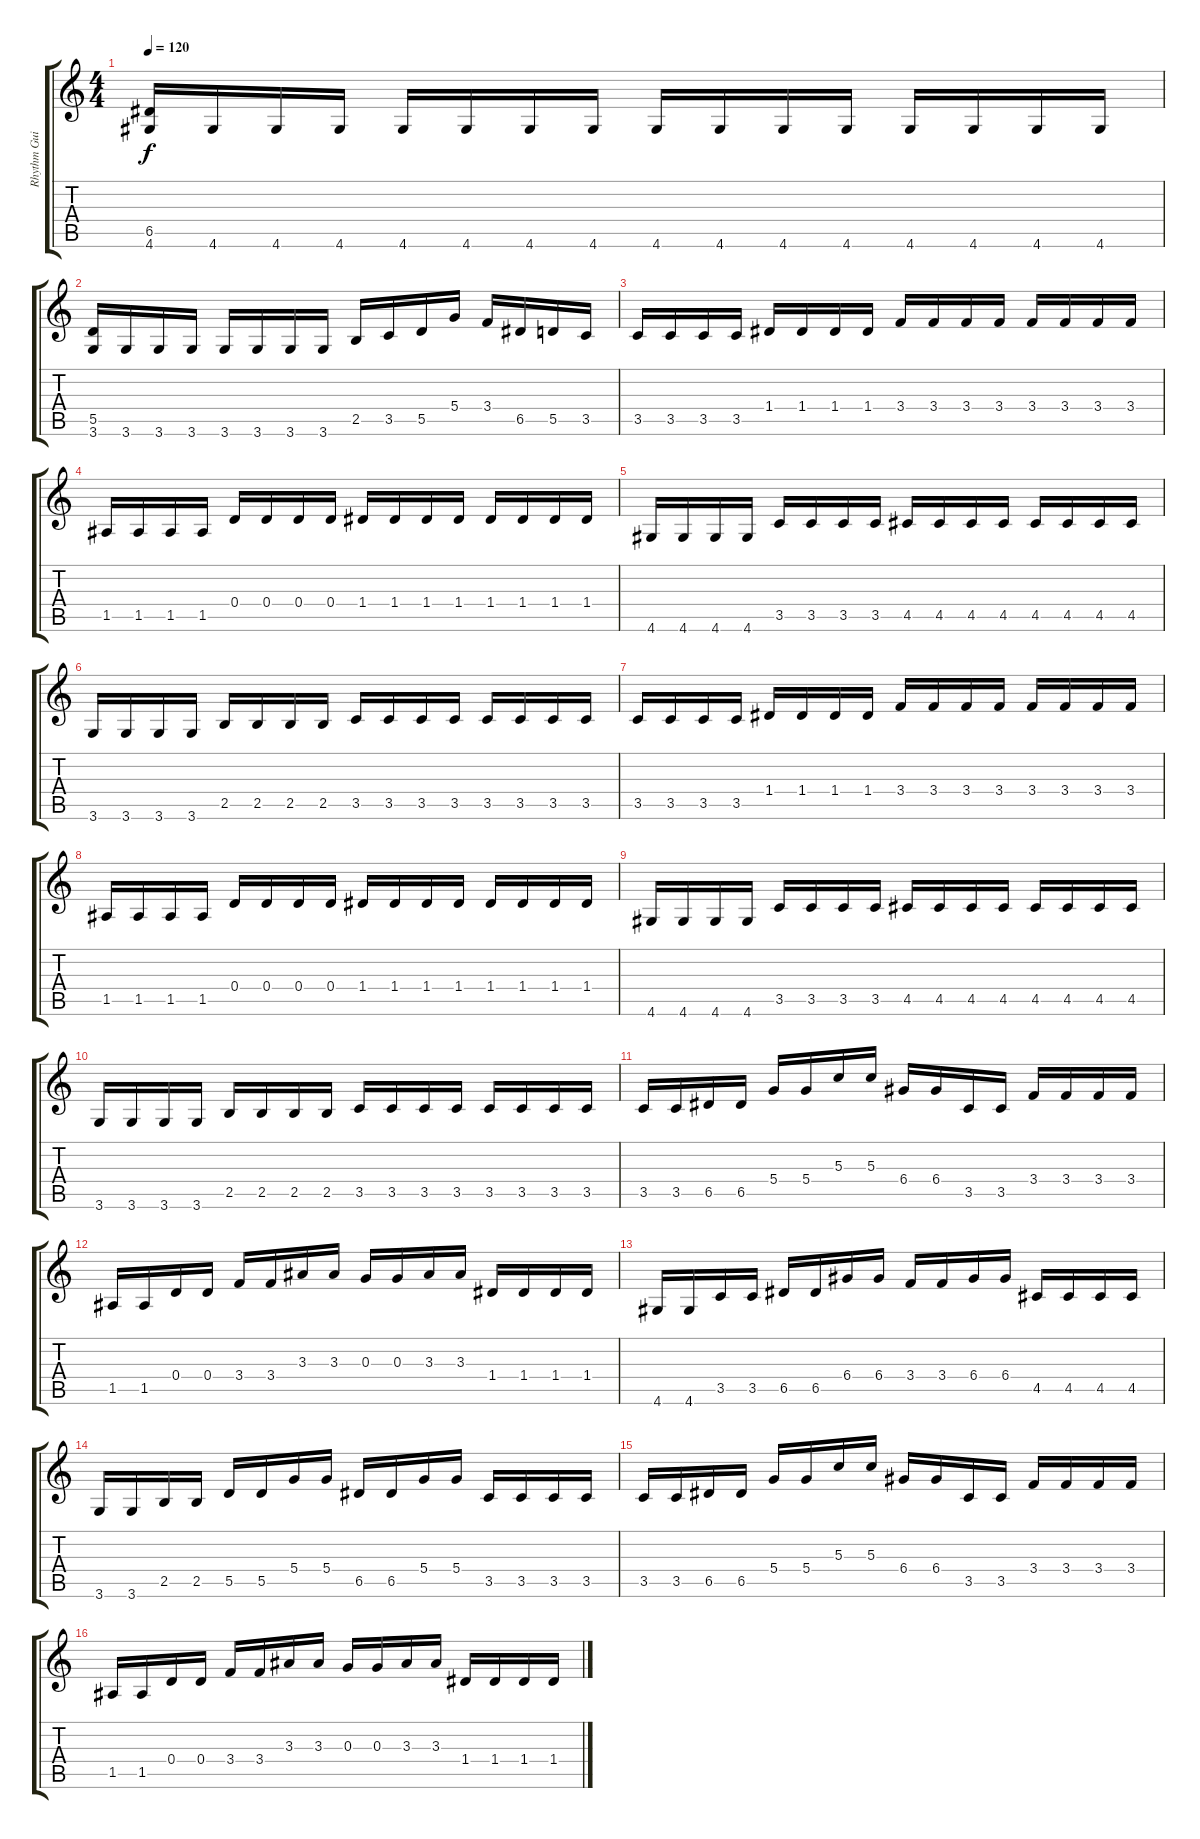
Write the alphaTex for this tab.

\track ("Rhythm Guitar" "Rhythm Gui") {instrument distortionguitar}
\staff {score tabs}
\tuning (E4 B3 G3 D3 A2 E2) {hide}
\ts (4 4)
\tempo 120
\clef g2
\ks c
(6.5 4.6).16{dy f} 4.6.16 4.6.16 4.6.16 4.6.16 4.6.16 4.6.16 4.6.16 4.6.16 4.6.16 4.6.16 4.6.16 4.6.16 4.6.16 4.6.16 4.6.16 |
(5.5 3.6).16 3.6.16 3.6.16 3.6.16 3.6.16 3.6.16 3.6.16 3.6.16 2.5.16 3.5.16 5.5.16 5.4.16 3.4.16 6.5.16 5.5.16 3.5.16 |
3.5.16 3.5.16 3.5.16 3.5.16 1.4.16 1.4.16 1.4.16 1.4.16 3.4.16 3.4.16 3.4.16 3.4.16 3.4.16 3.4.16 3.4.16 3.4.16 |
1.5.16 1.5.16 1.5.16 1.5.16 0.4.16 0.4.16 0.4.16 0.4.16 1.4.16 1.4.16 1.4.16 1.4.16 1.4.16 1.4.16 1.4.16 1.4.16 |
4.6.16 4.6.16 4.6.16 4.6.16 3.5.16 3.5.16 3.5.16 3.5.16 4.5.16 4.5.16 4.5.16 4.5.16 4.5.16 4.5.16 4.5.16 4.5.16 |
3.6.16 3.6.16 3.6.16 3.6.16 2.5.16 2.5.16 2.5.16 2.5.16 3.5.16 3.5.16 3.5.16 3.5.16 3.5.16 3.5.16 3.5.16 3.5.16 |
3.5.16 3.5.16 3.5.16 3.5.16 1.4.16 1.4.16 1.4.16 1.4.16 3.4.16 3.4.16 3.4.16 3.4.16 3.4.16 3.4.16 3.4.16 3.4.16 |
1.5.16 1.5.16 1.5.16 1.5.16 0.4.16 0.4.16 0.4.16 0.4.16 1.4.16 1.4.16 1.4.16 1.4.16 1.4.16 1.4.16 1.4.16 1.4.16 |
4.6.16 4.6.16 4.6.16 4.6.16 3.5.16 3.5.16 3.5.16 3.5.16 4.5.16 4.5.16 4.5.16 4.5.16 4.5.16 4.5.16 4.5.16 4.5.16 |
3.6.16 3.6.16 3.6.16 3.6.16 2.5.16 2.5.16 2.5.16 2.5.16 3.5.16 3.5.16 3.5.16 3.5.16 3.5.16 3.5.16 3.5.16 3.5.16 |
3.5.16 3.5.16 6.5.16 6.5.16 5.4.16 5.4.16 5.3.16 5.3.16 6.4.16 6.4.16 3.5.16 3.5.16 3.4.16 3.4.16 3.4.16 3.4.16 |
1.5.16 1.5.16 0.4.16 0.4.16 3.4.16 3.4.16 3.3.16 3.3.16 0.3.16 0.3.16 3.3.16 3.3.16 1.4.16 1.4.16 1.4.16 1.4.16 |
4.6.16 4.6.16 3.5.16 3.5.16 6.5.16 6.5.16 6.4.16 6.4.16 3.4.16 3.4.16 6.4.16 6.4.16 4.5.16 4.5.16 4.5.16 4.5.16 |
3.6.16 3.6.16 2.5.16 2.5.16 5.5.16 5.5.16 5.4.16 5.4.16 6.5.16 6.5.16 5.4.16 5.4.16 3.5.16 3.5.16 3.5.16 3.5.16 |
3.5.16 3.5.16 6.5.16 6.5.16 5.4.16 5.4.16 5.3.16 5.3.16 6.4.16 6.4.16 3.5.16 3.5.16 3.4.16 3.4.16 3.4.16 3.4.16 |
1.5.16 1.5.16 0.4.16 0.4.16 3.4.16 3.4.16 3.3.16 3.3.16 0.3.16 0.3.16 3.3.16 3.3.16 1.4.16 1.4.16 1.4.16 1.4.16
